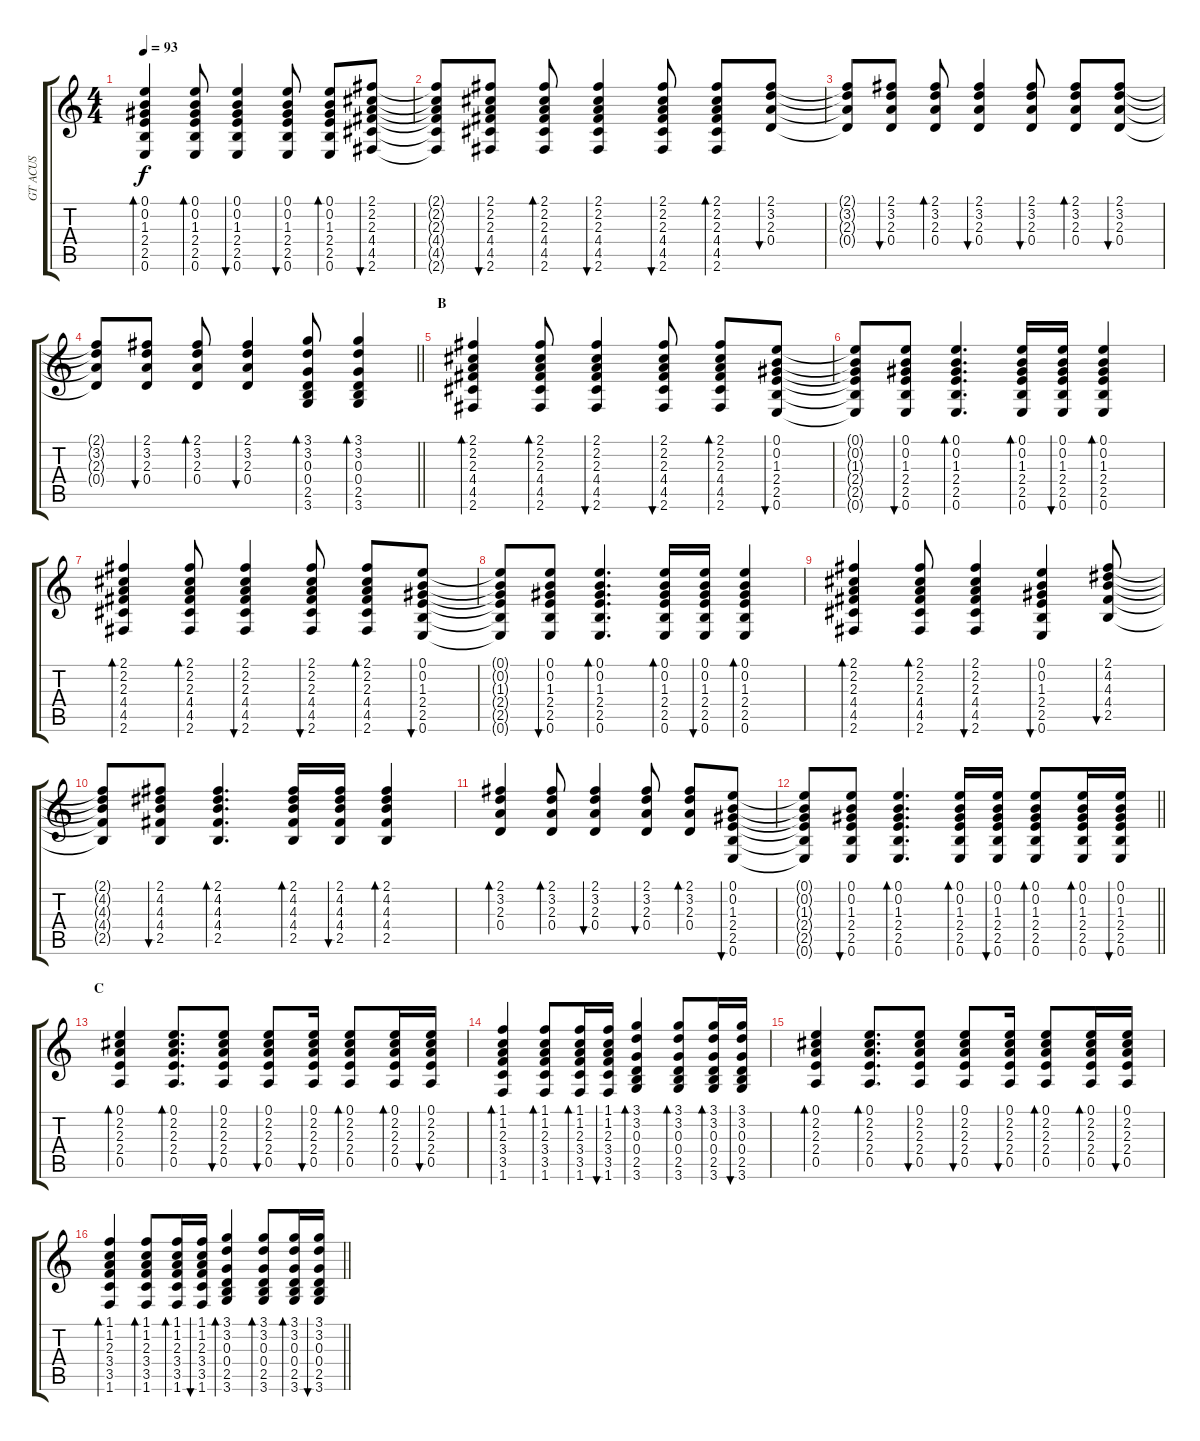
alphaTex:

\track ("GT ACUS" "GT ACUS") {instrument acousticguitarsteel}
\staff {score tabs}
\tuning (E4 B3 G3 D3 A2 E2) {hide}
\ts (4 4)
\tempo 93
\clef g2
\ks c
(0.1 0.2 1.3 2.4 2.5 0.6).4{bd 30 dy f} (0.1 0.2 1.3 2.4 2.5 0.6).8{bd 30} (0.1 0.2 1.3 2.4 2.5 0.6).4{bu 30} (0.1 0.2 1.3 2.4 2.5 0.6).8{bu 30} (0.1 0.2 1.3 2.4 2.5 0.6).8{bd 30} (2.1 2.2 2.3 4.4 4.5 2.6).8{bu 30} |
(2.1{t} 2.2{t} 2.3{t} 4.4{t} 4.5{t} 2.6{t}).8 (2.1 2.2 2.3 4.4 4.5 2.6).8{bu 30} (2.1 2.2 2.3 4.4 4.5 2.6).8{bd 30} (2.1 2.2 2.3 4.4 4.5 2.6).4{bu 30} (2.1 2.2 2.3 4.4 4.5 2.6).8{bu 30} (2.1 2.2 2.3 4.4 4.5 2.6).8{bd 30} (2.1 3.2 2.3 0.4).8{bu 30} |
(2.1{t} 3.2{t} 2.3{t} 0.4{t}).8 (2.1 3.2 2.3 0.4).8{bu 30} (2.1 3.2 2.3 0.4).8{bd 30} (2.1 3.2 2.3 0.4).4{bu 30} (2.1 3.2 2.3 0.4).8{bu 30} (2.1 3.2 2.3 0.4).8{bd 30} (2.1 3.2 2.3 0.4).8{bu 30} |
\barLineRight lightlight
(2.1{t} 3.2{t} 2.3{t} 0.4{t}).8 (2.1 3.2 2.3 0.4).8{bu 30} (2.1 3.2 2.3 0.4).8{bd 30} (2.1 3.2 2.3 0.4).4{bu 30} (3.1 3.2 0.3 0.4 2.5 3.6).8{bd 30} (3.1 3.2 0.3 0.4 2.5 3.6).4{bd 30} |
\section ("" "B")
(2.1 2.2 2.3 4.4 4.5 2.6).4{bd 30} (2.1 2.2 2.3 4.4 4.5 2.6).8{bd 30} (2.1 2.2 2.3 4.4 4.5 2.6).4{bu 30} (2.1 2.2 2.3 4.4 4.5 2.6).8{bu 30} (2.1 2.2 2.3 4.4 4.5 2.6).8{bd 30} (0.1 0.2 1.3 2.4 2.5 0.6).8{bu 30} |
(0.1{t} 0.2{t} 1.3{t} 2.4{t} 2.5{t} 0.6{t}).8 (0.1 0.2 1.3 2.4 2.5 0.6).8{bu 30} (0.1 0.2 1.3 2.4 2.5 0.6).4{d bd 30} (0.1 0.2 1.3 2.4 2.5 0.6).16{bd 30} (0.1 0.2 1.3 2.4 2.5 0.6).16{bu 30} (0.1 0.2 1.3 2.4 2.5 0.6).4{bd 30} |
(2.1 2.2 2.3 4.4 4.5 2.6).4{bd 30} (2.1 2.2 2.3 4.4 4.5 2.6).8{bd 30} (2.1 2.2 2.3 4.4 4.5 2.6).4{bu 30} (2.1 2.2 2.3 4.4 4.5 2.6).8{bu 30} (2.1 2.2 2.3 4.4 4.5 2.6).8{bd 30} (0.1 0.2 1.3 2.4 2.5 0.6).8{bu 30} |
(0.1{t} 0.2{t} 1.3{t} 2.4{t} 2.5{t} 0.6{t}).8 (0.1 0.2 1.3 2.4 2.5 0.6).8{bu 30} (0.1 0.2 1.3 2.4 2.5 0.6).4{d bd 30} (0.1 0.2 1.3 2.4 2.5 0.6).16{bd 30} (0.1 0.2 1.3 2.4 2.5 0.6).16{bu 30} (0.1 0.2 1.3 2.4 2.5 0.6).4{bd 30} |
(2.1 2.2 2.3 4.4 4.5 2.6).4{bd 30} (2.1 2.2 2.3 4.4 4.5 2.6).8{bd 30} (2.1 2.2 2.3 4.4 4.5 2.6).4{bu 30} (0.1 0.2 1.3 2.4 2.5 0.6).4{bu 30} (2.1 4.2 4.3 4.4 2.5).8{bu 30} |
(2.1{t} 4.2{t} 4.3{t} 4.4{t} 2.5{t}).8 (2.1 4.2 4.3 4.4 2.5).8{bu 30} (2.1 4.2 4.3 4.4 2.5).4{d bd 30} (2.1 4.2 4.3 4.4 2.5).16{bd 30} (2.1 4.2 4.3 4.4 2.5).16{bu 30} (2.1 4.2 4.3 4.4 2.5).4{bd 30} |
(2.1 3.2 2.3 0.4).4{bd 30} (2.1 3.2 2.3 0.4).8{bd 30} (2.1 3.2 2.3 0.4).4{bu 30} (2.1 3.2 2.3 0.4).8{bu 30} (2.1 3.2 2.3 0.4).8{bd 30} (0.1 0.2 1.3 2.4 2.5 0.6).8{bu 30} |
\barLineRight lightlight
(0.1{t} 0.2{t} 1.3{t} 2.4{t} 2.5{t} 0.6{t}).8 (0.1 0.2 1.3 2.4 2.5 0.6).8{bu 30} (0.1 0.2 1.3 2.4 2.5 0.6).4{d bd 30} (0.1 0.2 1.3 2.4 2.5 0.6).16{bd 30} (0.1 0.2 1.3 2.4 2.5 0.6).16{bu 30} (0.1 0.2 1.3 2.4 2.5 0.6).8{bd 30} (0.1 0.2 1.3 2.4 2.5 0.6).16{bd 30} (0.1 0.2 1.3 2.4 2.5 0.6).16{bu 30} |
\section ("" "C")
(0.1 2.2 2.3 2.4 0.5).4{bd 30} (0.1 2.2 2.3 2.4 0.5).8{d bd 30} (0.1 2.2 2.3 2.4 0.5).8{bu 30} (0.1 2.2 2.3 2.4 0.5).8{bu 30} (0.1 2.2 2.3 2.4 0.5).16{bu 30} (0.1 2.2 2.3 2.4 0.5).8{bd 30} (0.1 2.2 2.3 2.4 0.5).16{bd 30} (0.1 2.2 2.3 2.4 0.5).16{bu 30} |
(1.1 1.2 2.3 3.4 3.5 1.6).4{bd 30} (1.1 1.2 2.3 3.4 3.5 1.6).8{bd 30} (1.1 1.2 2.3 3.4 3.5 1.6).16{bd 30} (1.1 1.2 2.3 3.4 3.5 1.6).16{bu 30} (3.1 3.2 0.3 0.4 2.5 3.6).4{bd 30} (3.1 3.2 0.3 0.4 2.5 3.6).8{bd 30} (3.1 3.2 0.3 0.4 2.5 3.6).16{bd 30} (3.1 3.2 0.3 0.4 2.5 3.6).16{bu 30} |
(0.1 2.2 2.3 2.4 0.5).4{bd 30} (0.1 2.2 2.3 2.4 0.5).8{d bd 30} (0.1 2.2 2.3 2.4 0.5).8{bu 30} (0.1 2.2 2.3 2.4 0.5).8{bu 30} (0.1 2.2 2.3 2.4 0.5).16{bu 30} (0.1 2.2 2.3 2.4 0.5).8{bd 30} (0.1 2.2 2.3 2.4 0.5).16{bd 30} (0.1 2.2 2.3 2.4 0.5).16{bu 30} |
\barLineRight lightlight
(1.1 1.2 2.3 3.4 3.5 1.6).4{bd 30} (1.1 1.2 2.3 3.4 3.5 1.6).8{bd 30} (1.1 1.2 2.3 3.4 3.5 1.6).16{bd 30} (1.1 1.2 2.3 3.4 3.5 1.6).16{bu 30} (3.1 3.2 0.3 0.4 2.5 3.6).4{bd 30} (3.1 3.2 0.3 0.4 2.5 3.6).8{bd 30} (3.1 3.2 0.3 0.4 2.5 3.6).16{bd 30} (3.1 3.2 0.3 0.4 2.5 3.6).16{bu 30}
